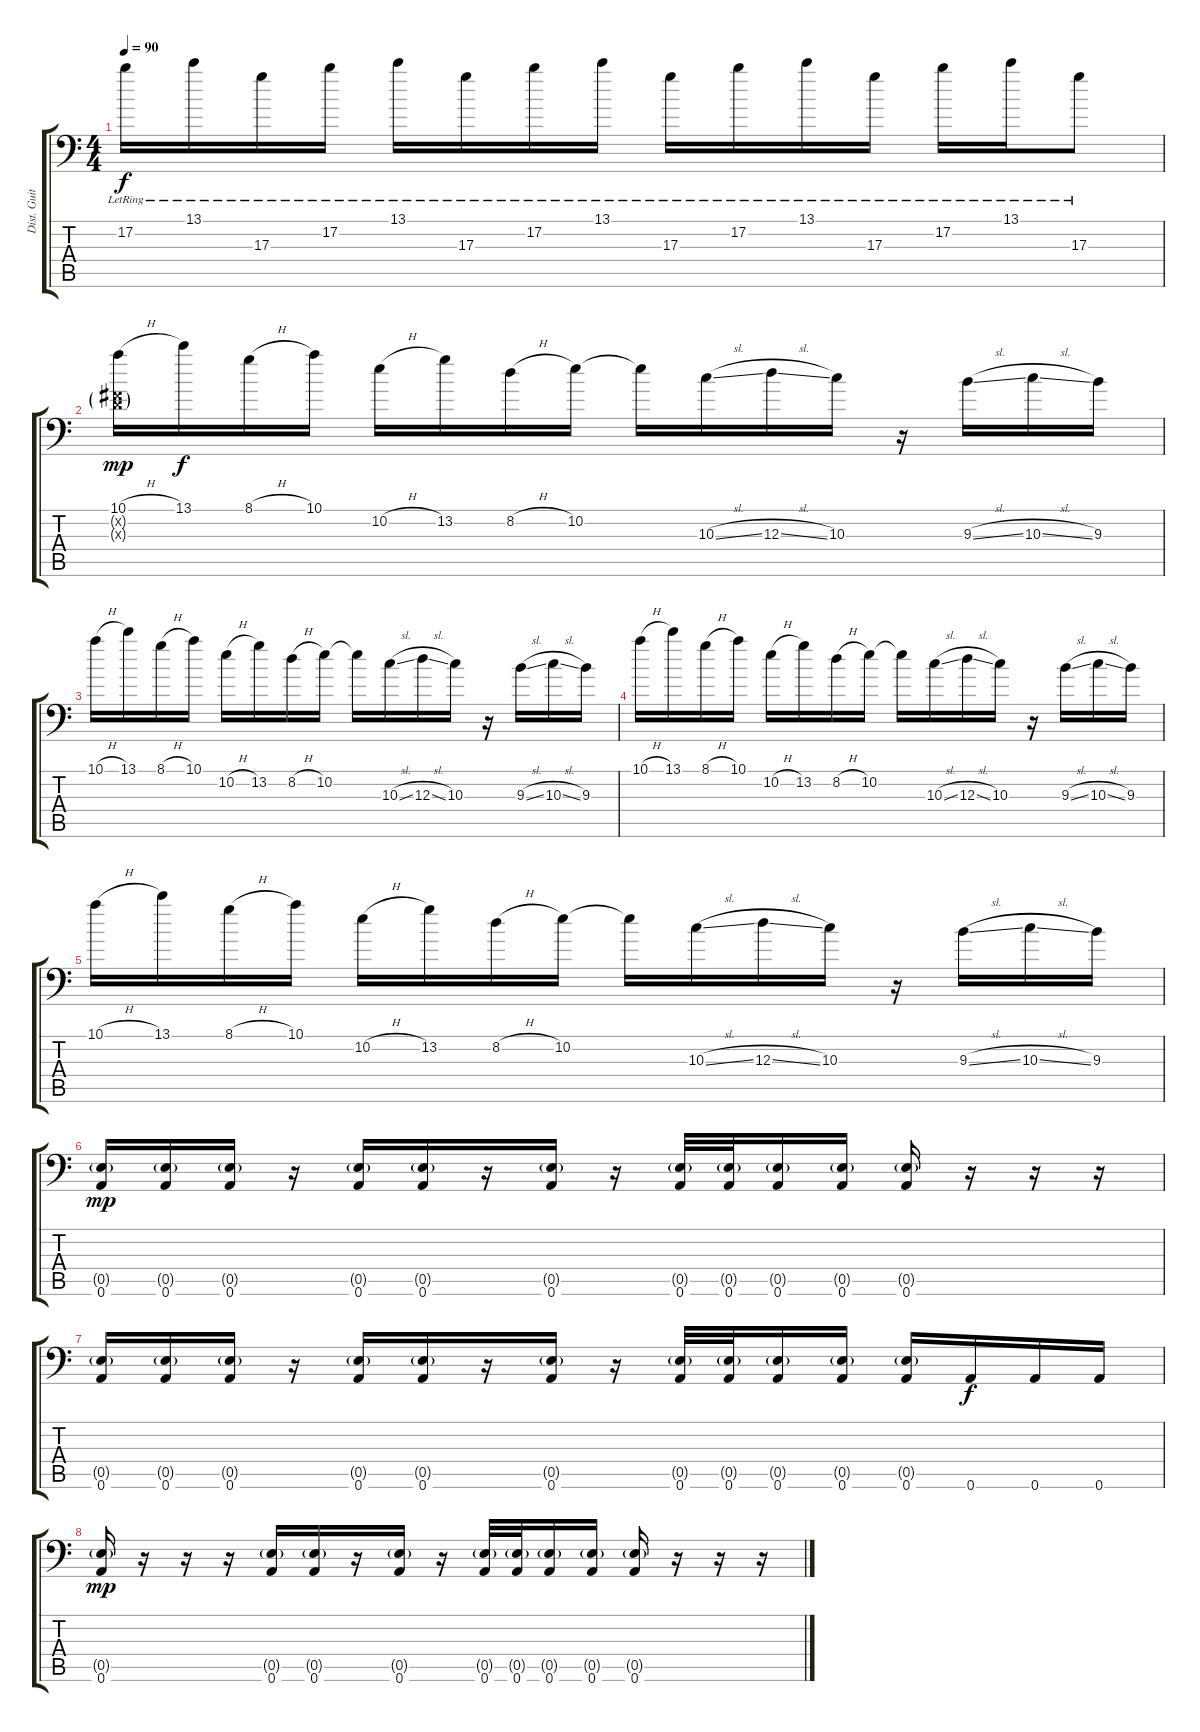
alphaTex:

\track ("Dist. Guitar #1" "Dist. Guit") {instrument distortionguitar}
\staff {score tabs}
\tuning (B3 Gb3 D3 A2 E2 A1) {hide}
\ts (4 4)
\tempo 90
\clef f4
\ks c
17.2{lr}.16{dy f} 13.1{lr}.16 17.3{lr}.16 17.2{lr}.16 13.1{lr}.16 17.3{lr}.16 17.2{lr}.16 13.1{lr}.16 17.3{lr}.16 17.2{lr}.16 13.1{lr}.16 17.3{lr}.16 17.2{lr}.16 13.1{lr}.16 17.3{lr}.8 |
(10.1{h} 0.2{g x} 0.3{g x}).16{dy mp} 13.1.16{dy f} 8.1{h}.16 10.1.16 10.2{h}.16 13.2.16 8.2{h}.16 10.2.16 10.2{t}.16 10.3{sl}.16 12.3{sl}.16 10.3.16 r.16 9.3{sl}.16 10.3{sl}.16 9.3.16 |
10.1{h}.16 13.1.16 8.1{h}.16 10.1.16 10.2{h}.16 13.2.16 8.2{h}.16 10.2.16 10.2{t}.16 10.3{sl}.16 12.3{sl}.16 10.3.16 r.16 9.3{sl}.16 10.3{sl}.16 9.3.16 |
10.1{h}.16 13.1.16 8.1{h}.16 10.1.16 10.2{h}.16 13.2.16 8.2{h}.16 10.2.16 10.2{t}.16 10.3{sl}.16 12.3{sl}.16 10.3.16 r.16 9.3{sl}.16 10.3{sl}.16 9.3.16 |
10.1{h}.16 13.1.16 8.1{h}.16 10.1.16 10.2{h}.16 13.2.16 8.2{h}.16 10.2.16 10.2{t}.16 10.3{sl}.16 12.3{sl}.16 10.3.16 r.16 9.3{sl}.16 10.3{sl}.16 9.3.16 |
(0.5{g} 0.6).16{dy mp} (0.5{g} 0.6).16 (0.5{g} 0.6).16 r.16 (0.5{g} 0.6).16 (0.5{g} 0.6).16 r.16 (0.5{g} 0.6).16 r.16 (0.5{g} 0.6).32 (0.5{g} 0.6).32 (0.5{g} 0.6).16 (0.5{g} 0.6).16 (0.5{g} 0.6).16 r.16 r.16 r.16 |
(0.5{g} 0.6).16 (0.5{g} 0.6).16 (0.5{g} 0.6).16 r.16 (0.5{g} 0.6).16 (0.5{g} 0.6).16 r.16 (0.5{g} 0.6).16 r.16 (0.5{g} 0.6).32 (0.5{g} 0.6).32 (0.5{g} 0.6).16 (0.5{g} 0.6).16 (0.5{g} 0.6).16 0.6.16{dy f} 0.6.16 0.6.16 |
(0.5{g} 0.6).16{dy mp} r.16 r.16 r.16 (0.5{g} 0.6).16 (0.5{g} 0.6).16 r.16 (0.5{g} 0.6).16 r.16 (0.5{g} 0.6).32 (0.5{g} 0.6).32 (0.5{g} 0.6).16 (0.5{g} 0.6).16 (0.5{g} 0.6).16 r.16 r.16 r.16
